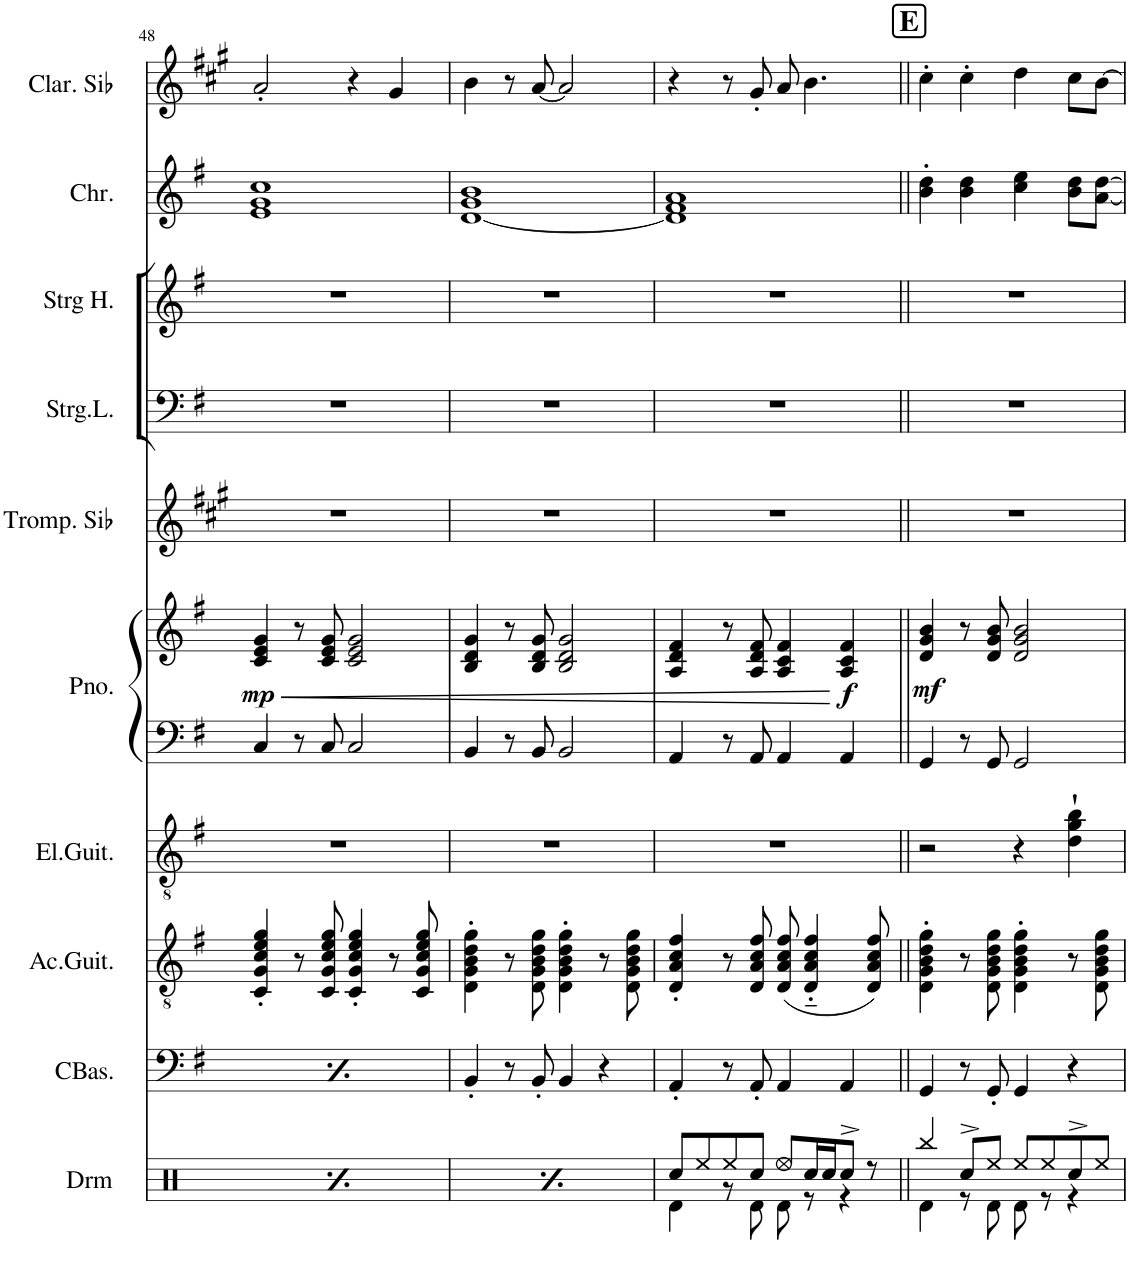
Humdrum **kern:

**kern	**kern	**kern	**kern	**kern	**kern	**dynam	**kern	**kern	**kern	**kern	**kern
*part10	*part9	*part8	*part7	*part6	*part6	*part6	*part5	*part4	*part3	*part2	*part1
*staff11	*staff10	*staff9	*staff8	*staff7	*staff6	*staff6/7	*staff5	*staff4	*staff3	*staff2	*staff1
*I"Drums	*I"Bass	*I"Steel Strg.Guitar	*I"Electric Guitar	*I"Piano	*	*	*I"Bb Trumpet	*I"Strings Low	*I"Strings Hi	*I"Choirs Ooooh	*I"Clarinette en Sib
*I'Drm	*	*	*I'El.Guit.	*I'Pno.	*	*	*I'Trp.	*I'Strg.L.	*I'Strg H.	*I'Chr.	*I'Clar. Sib
!!LO:PB:g=z
*clefX	*clefF4	*clefGv2	*clefGv2	*clefF4	*clefG2	*	*clefG2	*clefF4	*clefG2	*clefG2	*clefG2
*	*Trd7c12	*	*	*	*	*	*Trd1c2	*	*	*	*Trd1c2
*k[]	*k[f#]	*k[f#]	*k[f#]	*k[f#]	*k[f#]	*	*k[f#c#g#]	*k[f#]	*k[f#]	*k[f#]	*k[f#c#g#]
*M2/2	*M2/2	*M2/2	*M2/2	*M2/2	*M2/2	*	*M2/2	*M2/2	*M2/2	*M2/2	*M2/2
*met(c|)	*met(c|)	*met(c|)	*met(c|)	*met(c|)	*met(c|)	*	*met(c|)	*met(c|)	*met(c|)	*met(c|)	*met(c|)
=48	=48	=48	=48	=48	=48	=48	=48	=48	=48	=48	=48
*^	*	*	*	*	*	*	*	*	*	*	*
!	!	!	!	!	!	!	!LO:HP:b	!	!	!	!	!
!	!	!	!	!	!	!	!LO:DY:n=1:b	!	!	!	!	!
8Rcc/L	4Rd\	4C/	4C/' 4G/' 4c/' 4e/' 4g/'	1r	4C/	4c/ 4e/ 4g/	< mp	1r	1r	1r	1e 1g 1cc	2a'/
8Ree/	.	.	.	.	.	.	.	.	.	.	.	.
8Ree/	8r	8r	8r	.	8r	8r	.	.	.	.	.	.
8Rcc/J	8Rd\	8C'/	8C/ 8G/ 8c/ 8e/ 8g/	.	8C/	8c/ 8e/ 8g/	.	.	.	.	.	.
8Ree/L	8Rd\	4C/	4C/' 4G/' 4c/' 4e/' 4g/'	.	2C/	2c/ 2e/ 2g/	.	.	.	.	.	4r
16Rcc/L	8r	.	.	.	.	.	.	.	.	.	.	.
16Rcc/J	.	.	.	.	.	.	.	.	.	.	.	.
8Rcc^/J	4r	4r	8r	.	.	.	.	.	.	.	.	4g#/
8r	.	.	8C/ 8G/ 8c/ 8e/ 8g/	.	.	.	.	.	.	.	.	.
=49	=49	=49	=49	=49	=49	=49	=49	=49	=49	=49	=49	=49
8Rcc/L	4Rd\	4BB'/	4D\' 4G\' 4B\' 4d\' 4g\'	1r	4BB/	4B/ 4d/ 4g/	.	1r	1r	1r	[1d 1g 1b	4b\
8Ree/	.	.	.	.	.	.	.	.	.	.	.	.
8Ree/	8r	8r	8r	.	8r	8r	.	.	.	.	.	8r
8Rcc/J	8Rd\	8BB'/	8D\ 8G\ 8B\ 8d\ 8g\	.	8BB/	8B/ 8d/ 8g/	.	.	.	.	.	[8a/
8Ree/L	8Rd\	4BB/	4D\' 4G\' 4B\' 4d\' 4g\'	.	2BB/	2B/ 2d/ 2g/	.	.	.	.	.	2a/]
16Rcc/L	8r	.	.	.	.	.	.	.	.	.	.	.
16Rcc/J	.	.	.	.	.	.	.	.	.	.	.	.
8Rcc^/J	4r	4r	8r	.	.	.	.	.	.	.	.	.
8r	.	.	8D\ 8G\ 8B\ 8d\ 8g\	.	.	.	.	.	.	.	.	.
=50	=50	=50	=50	=50	=50	=50	=50	=50	=50	=50	=50	=50
8Rcc/L	4Rd\	4AA'/	4D/' 4A/' 4c/' 4f#/'	1r	4AA/	4A/ 4d/ 4f#/	.	1r	1r	1r	1d] 1f# 1a	4r
8Ree/	.	.	.	.	.	.	.	.	.	.	.	.
8Ree/	8r	8r	8r	.	8r	8r	.	.	.	.	.	8r
8Rcc/J	8Rd\	8AA'/	8D/ 8A/ 8c/ 8f#/	.	8AA/	8A/ 8d/ 8f#/	.	.	.	.	.	8g#'/
8Ree/L	8Rd\	4AA/	(8D/ 8A/ 8c/ 8f#/	.	4AA/	4A/ 4c/ 4f#/	.	.	.	.	.	8a/
16Rcc/L	8r	.	4D/'~ 4A/'~ 4c/'~ 4f#/'~	.	.	.	.	.	.	.	.	4.b\
16Rcc/J	.	.	.	.	.	.	.	.	.	.	.	.
!	!	!	!	!	!	!	!LO:DY:n=1:b	!	!	!	!	!
8Rcc^/J	4r	4AA/	.	.	4AA/	4A/ 4c/ 4f#/	[ f	.	.	.	.	.
8r	.	.	8D/ 8A/ 8c/ 8f#/)	.	.	.	.	.	.	.	.	.
!!LO:REH:place=s1:a:B:cj:fs=14:t=E
=51||	=51||	=51||	=51||	=51||	=51||	=51||	=51||	=51||	=51||	=51||	=51||	=51||
!	!	!	!	!	!	!	!LO:DY:b	!	!	!	!	!
4Rbb/	4Rd\	4GG/	4D\' 4G\' 4B\' 4d\' 4g\'	2r	4GG/	4d/ 4g/ 4b/	mf	1r	1r	1r	4b\' 4dd\'	4cc#'\
8Rcc^/L	8r	8r	8r	.	8r	8r	.	.	.	.	4b\ 4dd\	4cc#'\
8Ree/J	8Rd\	8GG'/	8D\ 8G\ 8B\ 8d\ 8g\	.	8GG/	8d/ 8g/ 8b/	.	.	.	.	.	.
8Ree/L	8Rd\	4GG/	4D\' 4G\' 4B\' 4d\' 4g\'	4r	2GG/	2d/ 2g/ 2b/	.	.	.	.	4cc\ 4ee\	4dd\
8Ree/	8r	.	.	.	.	.	.	.	.	.	.	.
8Rcc^/	4r	4r	8r	4d\` 4g\` 4b\`	.	.	.	.	.	.	8b\ 8dd\L	8cc#\L
8Ree/J	.	.	8D\ 8G\ 8B\ 8d\ 8g\	.	.	.	.	.	.	.	[8a\ [8dd\J	[8b\J
*v	*v	*	*	*	*	*	*	*	*	*	*	*
=	=	=	=	=	=	=	=	=	=	=	=
*-	*-	*-	*-	*-	*-	*-	*-	*-	*-	*-	*-
